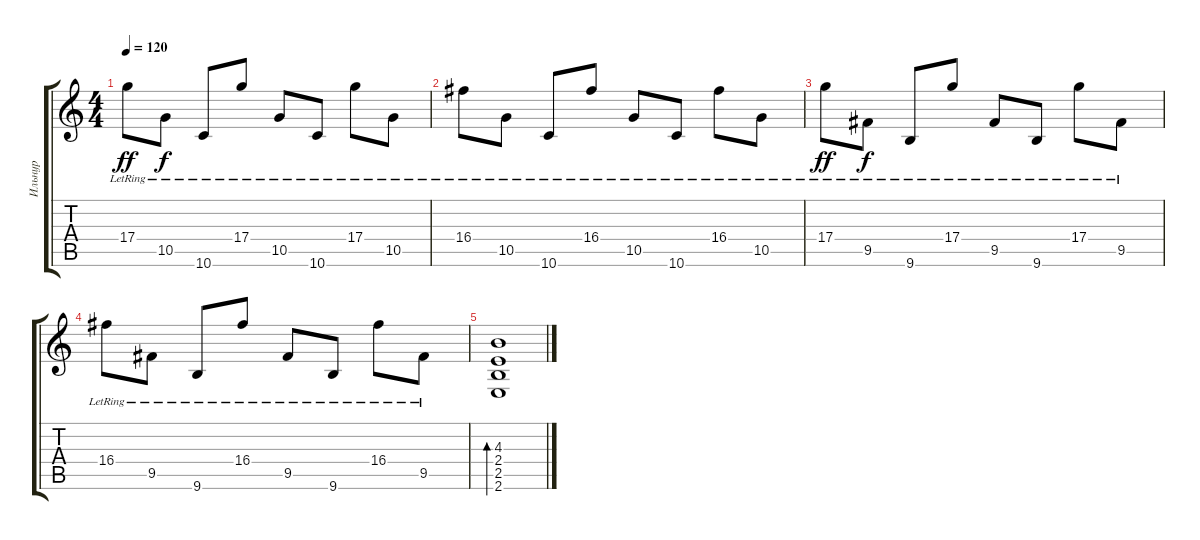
\track ("Ильнур" "Ильнур") {instrument overdrivenguitar}
\staff {score tabs}
\tuning (E4 B3 G3 D3 A2 D2) {hide}
\ts (4 4)
\tempo 120
\clef g2
\ks c
17.4{lr}.8{dy ff} 10.5{lr}.8{dy f} 10.6{lr}.8 17.4{lr}.8 10.5{lr}.8 10.6{lr}.8 17.4{lr}.8 10.5{lr}.8 |
16.4{lr}.8 10.5{lr}.8 10.6{lr}.8 16.4{lr}.8 10.5{lr}.8 10.6{lr}.8 16.4{lr}.8 10.5{lr}.8 |
17.4{lr}.8{dy ff} 9.5{lr}.8{dy f} 9.6{lr}.8 17.4{lr}.8 9.5{lr}.8 9.6{lr}.8 17.4{lr}.8 9.5{lr}.8 |
16.4{lr}.8 9.5{lr}.8 9.6{lr}.8 16.4{lr}.8 9.5{lr}.8 9.6{lr}.8 16.4{lr}.8 9.5{lr}.8 |
(4.3 2.4 2.5 2.6).1{bd 480}
